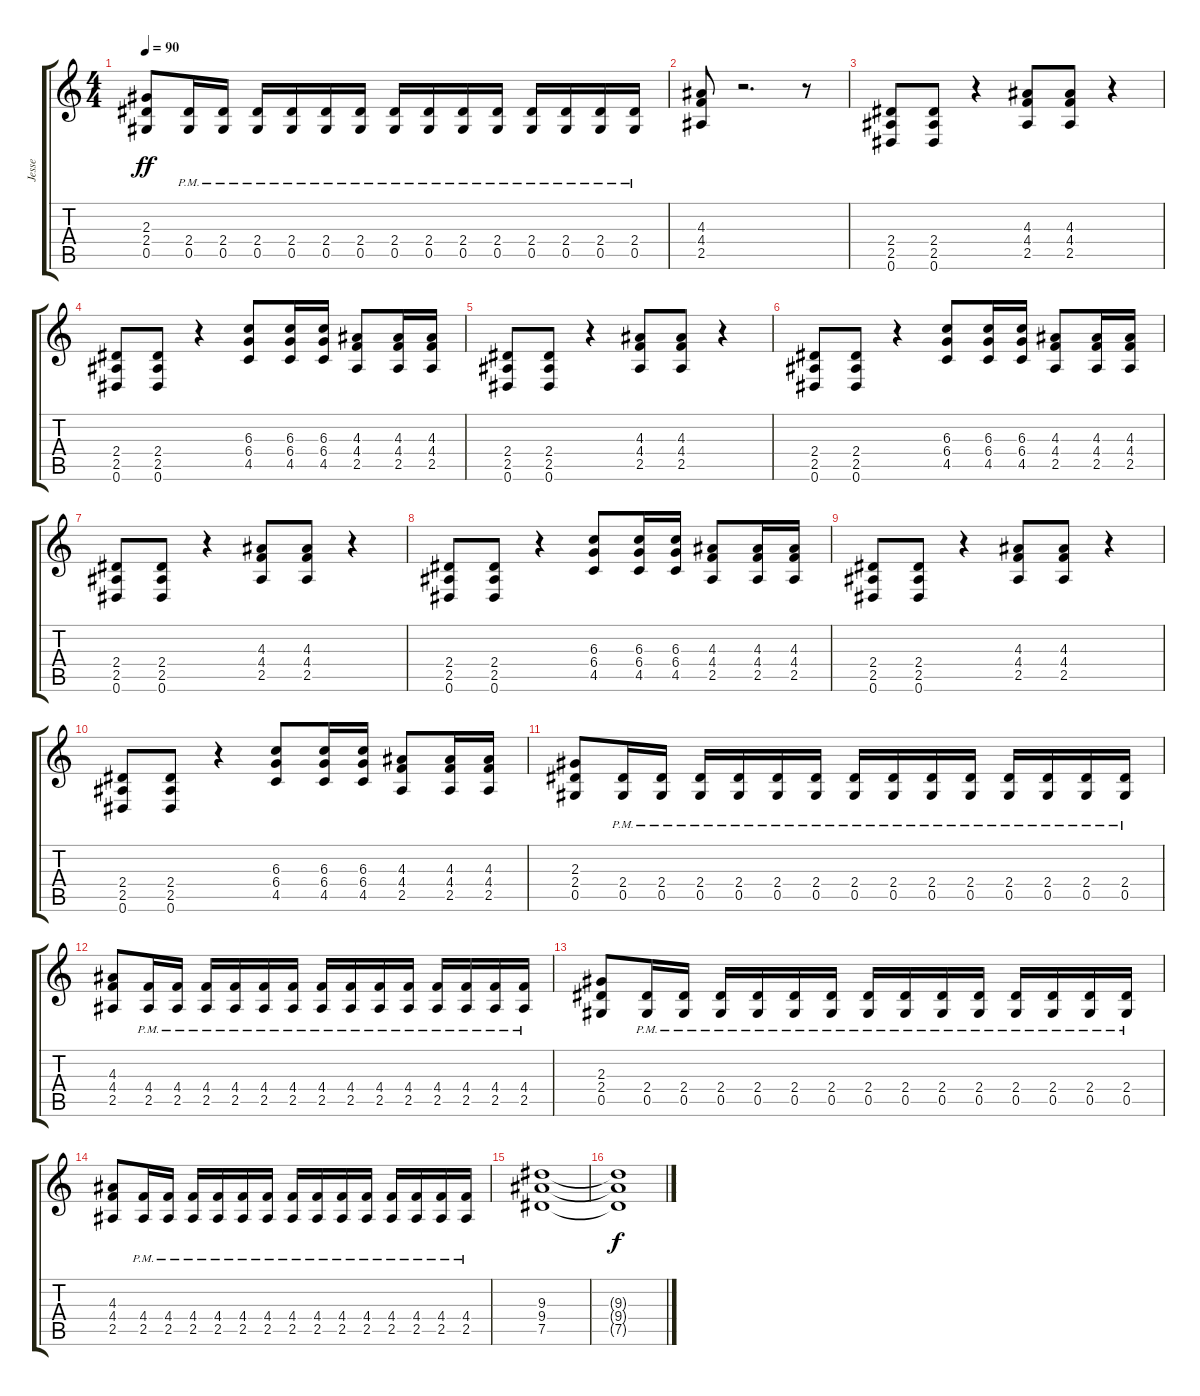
\track ("Jesse" "Jesse") {instrument distortionguitar}
\staff {score tabs}
\tuning (Eb4 Bb3 Gb3 Db3 Ab2 Eb2) {hide}
\ts (4 4)
\tempo 90
\clef g2
\ks c
(2.3 2.4 0.5).8{dy ff} (2.4{pm} 0.5{pm}).16 (2.4{pm} 0.5{pm}).16 (2.4{pm} 0.5{pm}).16 (2.4{pm} 0.5{pm}).16 (2.4{pm} 0.5{pm}).16 (2.4{pm} 0.5{pm}).16 (2.4{pm} 0.5{pm}).16 (2.4{pm} 0.5{pm}).16 (2.4{pm} 0.5{pm}).16 (2.4{pm} 0.5{pm}).16 (2.4{pm} 0.5{pm}).16 (2.4{pm} 0.5{pm}).16 (2.4{pm} 0.5{pm}).16 (2.4{pm} 0.5{pm}).16 |
(4.3 4.4 2.5).8 r.2{d} r.8 |
(2.4 2.5 0.6).8 (2.4 2.5 0.6).8 r.4 (4.3 4.4 2.5).8 (4.3 4.4 2.5).8 r.4 |
(2.4 2.5 0.6).8 (2.4 2.5 0.6).8 r.4 (6.3 6.4 4.5).8 (6.3 6.4 4.5).16 (6.3 6.4 4.5).16 (4.3 4.4 2.5).8 (4.3 4.4 2.5).16 (4.3 4.4 2.5).16 |
(2.4 2.5 0.6).8 (2.4 2.5 0.6).8 r.4 (4.3 4.4 2.5).8 (4.3 4.4 2.5).8 r.4 |
(2.4 2.5 0.6).8 (2.4 2.5 0.6).8 r.4 (6.3 6.4 4.5).8 (6.3 6.4 4.5).16 (6.3 6.4 4.5).16 (4.3 4.4 2.5).8 (4.3 4.4 2.5).16 (4.3 4.4 2.5).16 |
(2.4 2.5 0.6).8 (2.4 2.5 0.6).8 r.4 (4.3 4.4 2.5).8 (4.3 4.4 2.5).8 r.4 |
(2.4 2.5 0.6).8 (2.4 2.5 0.6).8 r.4 (6.3 6.4 4.5).8 (6.3 6.4 4.5).16 (6.3 6.4 4.5).16 (4.3 4.4 2.5).8 (4.3 4.4 2.5).16 (4.3 4.4 2.5).16 |
(2.4 2.5 0.6).8 (2.4 2.5 0.6).8 r.4 (4.3 4.4 2.5).8 (4.3 4.4 2.5).8 r.4 |
(2.4 2.5 0.6).8 (2.4 2.5 0.6).8 r.4 (6.3 6.4 4.5).8 (6.3 6.4 4.5).16 (6.3 6.4 4.5).16 (4.3 4.4 2.5).8 (4.3 4.4 2.5).16 (4.3 4.4 2.5).16 |
(2.3 2.4 0.5).8 (2.4{pm} 0.5{pm}).16 (2.4{pm} 0.5{pm}).16 (2.4{pm} 0.5{pm}).16 (2.4{pm} 0.5{pm}).16 (2.4{pm} 0.5{pm}).16 (2.4{pm} 0.5{pm}).16 (2.4{pm} 0.5{pm}).16 (2.4{pm} 0.5{pm}).16 (2.4{pm} 0.5{pm}).16 (2.4{pm} 0.5{pm}).16 (2.4{pm} 0.5{pm}).16 (2.4{pm} 0.5{pm}).16 (2.4{pm} 0.5{pm}).16 (2.4{pm} 0.5{pm}).16 |
(4.3 4.4 2.5).8 (4.4{pm} 2.5{pm}).16 (4.4{pm} 2.5{pm}).16 (4.4{pm} 2.5{pm}).16 (4.4{pm} 2.5{pm}).16 (4.4{pm} 2.5{pm}).16 (4.4{pm} 2.5{pm}).16 (4.4{pm} 2.5{pm}).16 (4.4{pm} 2.5{pm}).16 (4.4{pm} 2.5{pm}).16 (4.4{pm} 2.5{pm}).16 (4.4{pm} 2.5{pm}).16 (4.4{pm} 2.5{pm}).16 (4.4{pm} 2.5{pm}).16 (4.4{pm} 2.5{pm}).16 |
(2.3 2.4 0.5).8 (2.4{pm} 0.5{pm}).16 (2.4{pm} 0.5{pm}).16 (2.4{pm} 0.5{pm}).16 (2.4{pm} 0.5{pm}).16 (2.4{pm} 0.5{pm}).16 (2.4{pm} 0.5{pm}).16 (2.4{pm} 0.5{pm}).16 (2.4{pm} 0.5{pm}).16 (2.4{pm} 0.5{pm}).16 (2.4{pm} 0.5{pm}).16 (2.4{pm} 0.5{pm}).16 (2.4{pm} 0.5{pm}).16 (2.4{pm} 0.5{pm}).16 (2.4{pm} 0.5{pm}).16 |
(4.3 4.4 2.5).8 (4.4{pm} 2.5{pm}).16 (4.4{pm} 2.5{pm}).16 (4.4{pm} 2.5{pm}).16 (4.4{pm} 2.5{pm}).16 (4.4{pm} 2.5{pm}).16 (4.4{pm} 2.5{pm}).16 (4.4{pm} 2.5{pm}).16 (4.4{pm} 2.5{pm}).16 (4.4{pm} 2.5{pm}).16 (4.4{pm} 2.5{pm}).16 (4.4{pm} 2.5{pm}).16 (4.4{pm} 2.5{pm}).16 (4.4{pm} 2.5{pm}).16 (4.4{pm} 2.5{pm}).16 |
(9.3 9.4 7.5).1 |
(9.3{t} 9.4{t} 7.5{t}).1{dy f}
